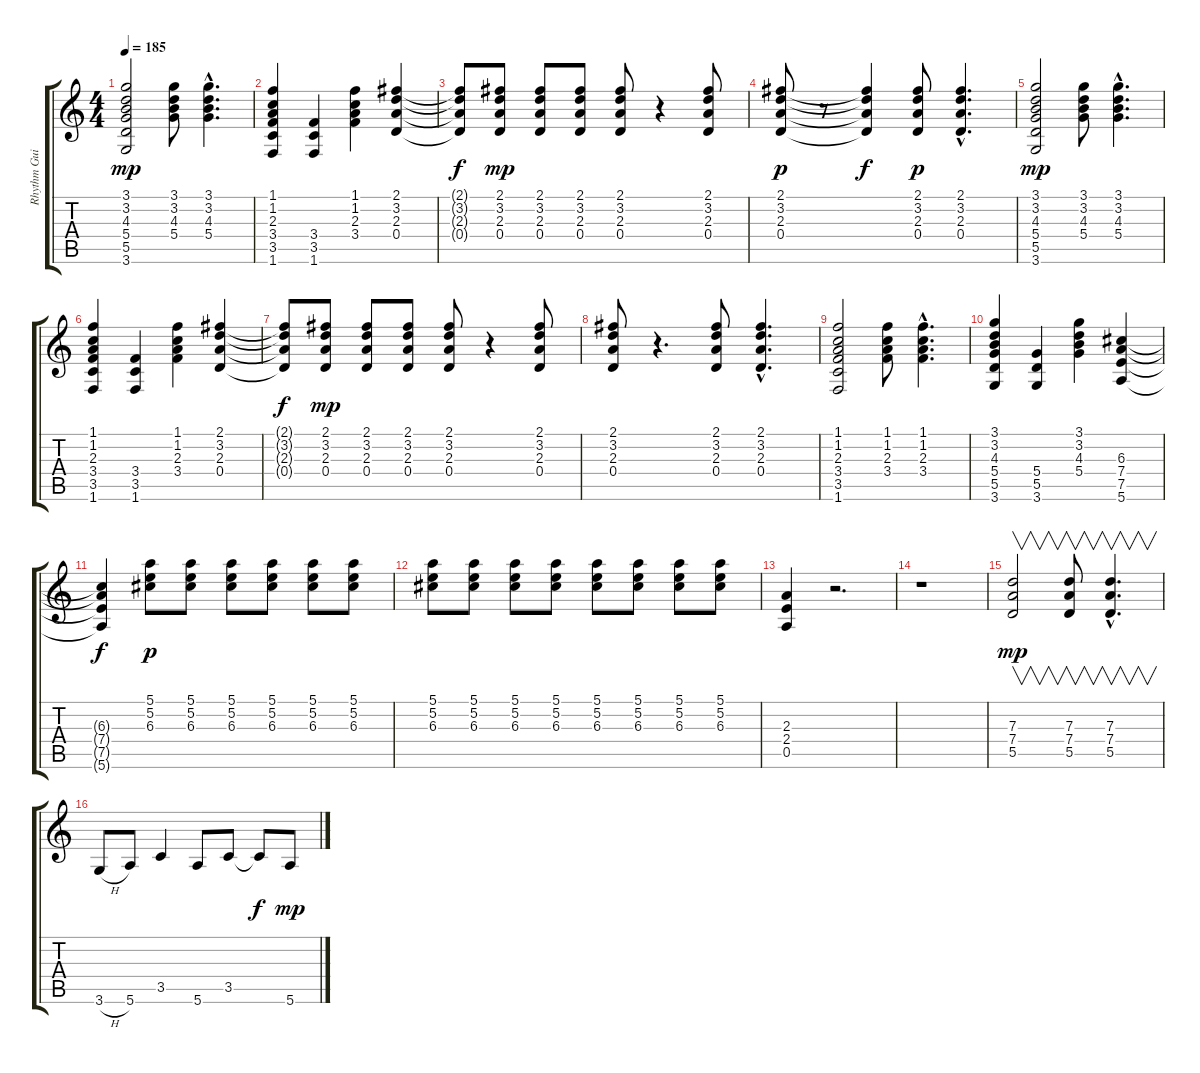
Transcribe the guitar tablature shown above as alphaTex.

\track ("Rhythm Guitar" "Rhythm Gui") {instrument overdrivenguitar}
\staff {score tabs}
\tuning (E4 B3 G3 D3 A2 E2) {hide}
\ts (4 4)
\tempo 185
\clef g2
\ks c
(3.1 3.2 4.3 5.4 5.5 3.6).2{dy mp} (3.1 3.2 4.3 5.4).8 (3.1{hac} 3.2{hac} 4.3{hac} 5.4{hac}).4{d} |
(1.1 1.2 2.3 3.4 3.5 1.6).4 (3.4 3.5 1.6).4 (1.1 1.2 2.3 3.4).4 (2.1 3.2 2.3 0.4).4 |
(2.1{t} 3.2{t} 2.3{t} 0.4{t}).8{dy f} (2.1 3.2 2.3 0.4).8{dy mp} (2.1 3.2 2.3 0.4).8 (2.1 3.2 2.3 0.4).8 (2.1 3.2 2.3 0.4).8 r.4 (2.1 3.2 2.3 0.4).8 |
(2.1 3.2 2.3 0.4).8{dy p} r.8 (2.1{t} 3.2{t} 2.3{t} 0.4{t}).4{dy f} (2.1 3.2 2.3 0.4).8{dy p} (2.1{hac} 3.2{hac} 2.3{hac} 0.4{hac}).4{d} |
(3.1 3.2 4.3 5.4 5.5 3.6).2{dy mp} (3.1 3.2 4.3 5.4).8 (3.1{hac} 3.2{hac} 4.3{hac} 5.4{hac}).4{d} |
(1.1 1.2 2.3 3.4 3.5 1.6).4 (3.4 3.5 1.6).4 (1.1 1.2 2.3 3.4).4 (2.1 3.2 2.3 0.4).4 |
(2.1{t} 3.2{t} 2.3{t} 0.4{t}).8{dy f} (2.1 3.2 2.3 0.4).8{dy mp} (2.1 3.2 2.3 0.4).8 (2.1 3.2 2.3 0.4).8 (2.1 3.2 2.3 0.4).8 r.4 (2.1 3.2 2.3 0.4).8 |
(2.1 3.2 2.3 0.4).8 r.4{d} (2.1 3.2 2.3 0.4).8 (2.1{hac} 3.2{hac} 2.3{hac} 0.4{hac}).4{d} |
(1.1 1.2 2.3 3.4 3.5 1.6).2 (1.1 1.2 2.3 3.4).8 (1.1{hac} 1.2{hac} 2.3{hac} 3.4{hac}).4{d} |
(3.1 3.2 4.3 5.4 5.5 3.6).4 (5.4 5.5 3.6).4 (3.1 3.2 4.3 5.4).4 (6.3 7.4 7.5 5.6).4 |
(6.3{t} 7.4{t} 7.5{t} 5.6{t}).4{dy f} (5.1 5.2 6.3).8{dy p} (5.1 5.2 6.3).8 (5.1 5.2 6.3).8 (5.1 5.2 6.3).8 (5.1 5.2 6.3).8 (5.1 5.2 6.3).8 |
(5.1 5.2 6.3).8 (5.1 5.2 6.3).8 (5.1 5.2 6.3).8 (5.1 5.2 6.3).8 (5.1 5.2 6.3).8 (5.1 5.2 6.3).8 (5.1 5.2 6.3).8 (5.1 5.2 6.3).8 |
(2.3 2.4 0.5).4 r.2{d} |
r.1 |
(7.3 7.4 5.5).2{v dy mp} (7.3 7.4 5.5).8{v} (7.3{hac} 7.4{hac} 5.5{hac}).4{v d} |
3.6{h}.8 5.6.8 3.5.4 5.6.8 3.5.8 3.5{t}.8{dy f} 5.6.8{dy mp}
